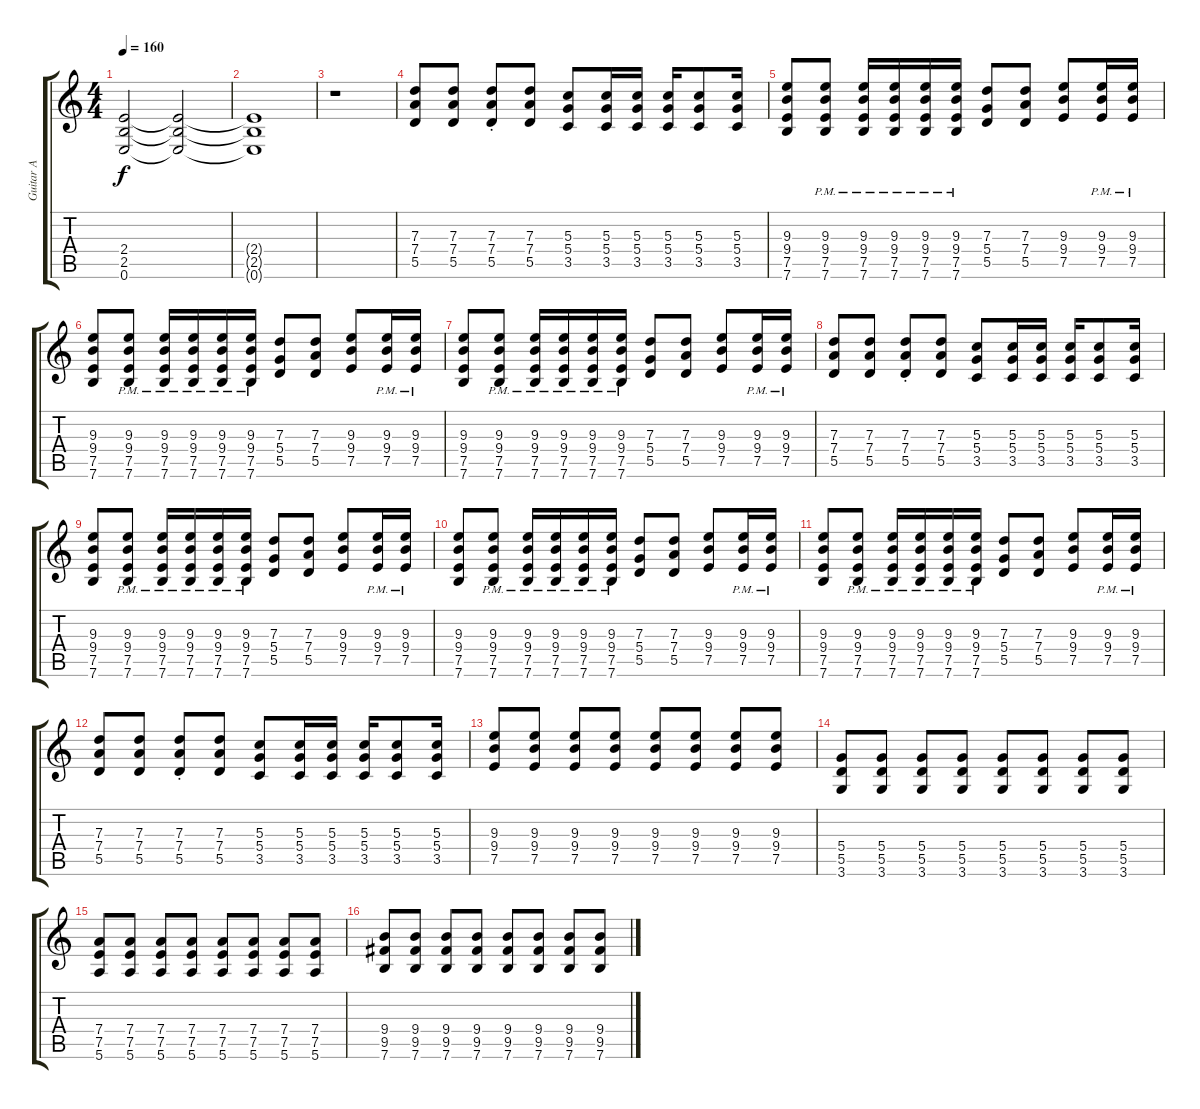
\track ("Guitar A" "Guitar A") {instrument overdrivenguitar}
\staff {score tabs}
\tuning (E4 B3 G3 D3 A2 E2) {hide}
\ts (4 4)
\tempo 160
\clef g2
\ks c
(2.4 2.5 0.6).2{dy f instrument overdrivenguitar} (2.4{t} 2.5{t} 0.6{t}).2 |
(2.4{t} 2.5{t} 0.6{t}).1 |
r.1 |
(7.3 7.4 5.5).8 (7.3 7.4 5.5).8 (7.3{st} 7.4{st} 5.5{st}).8 (7.3 7.4 5.5).8 (5.3 5.4 3.5).8 (5.3 5.4 3.5).16 (5.3 5.4 3.5).16 (5.3 5.4 3.5).16 (5.3 5.4 3.5).8 (5.3 5.4 3.5).16 |
(9.3 9.4 7.5 7.6).8 (9.3{pm} 9.4{pm} 7.5{pm} 7.6{pm}).8 (9.3{pm} 9.4{pm} 7.5{pm} 7.6{pm}).16 (9.3{pm} 9.4{pm} 7.5{pm} 7.6{pm}).16 (9.3{pm} 9.4{pm} 7.5{pm} 7.6{pm}).16 (9.3{pm} 9.4{pm} 7.5{pm} 7.6{pm}).16 (7.3 5.4 5.5).8 (7.3 7.4 5.5).8 (9.3 9.4 7.5).8 (9.3{pm} 9.4{pm} 7.5{pm}).16 (9.3{pm} 9.4{pm} 7.5{pm}).16 |
(9.3 9.4 7.5 7.6).8 (9.3{pm} 9.4{pm} 7.5{pm} 7.6{pm}).8 (9.3{pm} 9.4{pm} 7.5{pm} 7.6{pm}).16 (9.3{pm} 9.4{pm} 7.5{pm} 7.6{pm}).16 (9.3{pm} 9.4{pm} 7.5{pm} 7.6{pm}).16 (9.3{pm} 9.4{pm} 7.5{pm} 7.6{pm}).16 (7.3 5.4 5.5).8 (7.3 7.4 5.5).8 (9.3 9.4 7.5).8 (9.3{pm} 9.4{pm} 7.5{pm}).16 (9.3{pm} 9.4{pm} 7.5{pm}).16 |
(9.3 9.4 7.5 7.6).8 (9.3{pm} 9.4{pm} 7.5{pm} 7.6{pm}).8 (9.3{pm} 9.4{pm} 7.5{pm} 7.6{pm}).16 (9.3{pm} 9.4{pm} 7.5{pm} 7.6{pm}).16 (9.3{pm} 9.4{pm} 7.5{pm} 7.6{pm}).16 (9.3{pm} 9.4{pm} 7.5{pm} 7.6{pm}).16 (7.3 5.4 5.5).8 (7.3 7.4 5.5).8 (9.3 9.4 7.5).8 (9.3{pm} 9.4{pm} 7.5{pm}).16 (9.3{pm} 9.4{pm} 7.5{pm}).16 |
(7.3 7.4 5.5).8 (7.3 7.4 5.5).8 (7.3{st} 7.4{st} 5.5{st}).8 (7.3 7.4 5.5).8 (5.3 5.4 3.5).8 (5.3 5.4 3.5).16 (5.3 5.4 3.5).16 (5.3 5.4 3.5).16 (5.3 5.4 3.5).8 (5.3 5.4 3.5).16 |
(9.3 9.4 7.5 7.6).8 (9.3{pm} 9.4{pm} 7.5{pm} 7.6{pm}).8 (9.3{pm} 9.4{pm} 7.5{pm} 7.6{pm}).16 (9.3{pm} 9.4{pm} 7.5{pm} 7.6{pm}).16 (9.3{pm} 9.4{pm} 7.5{pm} 7.6{pm}).16 (9.3{pm} 9.4{pm} 7.5{pm} 7.6{pm}).16 (7.3 5.4 5.5).8 (7.3 7.4 5.5).8 (9.3 9.4 7.5).8 (9.3{pm} 9.4{pm} 7.5{pm}).16 (9.3{pm} 9.4{pm} 7.5{pm}).16 |
(9.3 9.4 7.5 7.6).8 (9.3{pm} 9.4{pm} 7.5{pm} 7.6{pm}).8 (9.3{pm} 9.4{pm} 7.5{pm} 7.6{pm}).16 (9.3{pm} 9.4{pm} 7.5{pm} 7.6{pm}).16 (9.3{pm} 9.4{pm} 7.5{pm} 7.6{pm}).16 (9.3{pm} 9.4{pm} 7.5{pm} 7.6{pm}).16 (7.3 5.4 5.5).8 (7.3 7.4 5.5).8 (9.3 9.4 7.5).8 (9.3{pm} 9.4{pm} 7.5{pm}).16 (9.3{pm} 9.4{pm} 7.5{pm}).16 |
(9.3 9.4 7.5 7.6).8 (9.3{pm} 9.4{pm} 7.5{pm} 7.6{pm}).8 (9.3{pm} 9.4{pm} 7.5{pm} 7.6{pm}).16 (9.3{pm} 9.4{pm} 7.5{pm} 7.6{pm}).16 (9.3{pm} 9.4{pm} 7.5{pm} 7.6{pm}).16 (9.3{pm} 9.4{pm} 7.5{pm} 7.6{pm}).16 (7.3 5.4 5.5).8 (7.3 7.4 5.5).8 (9.3 9.4 7.5).8 (9.3{pm} 9.4{pm} 7.5{pm}).16 (9.3{pm} 9.4{pm} 7.5{pm}).16 |
(7.3 7.4 5.5).8 (7.3 7.4 5.5).8 (7.3{st} 7.4{st} 5.5{st}).8 (7.3 7.4 5.5).8 (5.3 5.4 3.5).8 (5.3 5.4 3.5).16 (5.3 5.4 3.5).16 (5.3 5.4 3.5).16 (5.3 5.4 3.5).8 (5.3 5.4 3.5).16 |
(9.3 9.4 7.5).8 (9.3 9.4 7.5).8 (9.3 9.4 7.5).8 (9.3 9.4 7.5).8 (9.3 9.4 7.5).8 (9.3 9.4 7.5).8 (9.3 9.4 7.5).8 (9.3 9.4 7.5).8 |
(5.4 5.5 3.6).8 (5.4 5.5 3.6).8 (5.4 5.5 3.6).8 (5.4 5.5 3.6).8 (5.4 5.5 3.6).8 (5.4 5.5 3.6).8 (5.4 5.5 3.6).8 (5.4 5.5 3.6).8 |
(7.4 7.5 5.6).8 (7.4 7.5 5.6).8 (7.4 7.5 5.6).8 (7.4 7.5 5.6).8 (7.4 7.5 5.6).8 (7.4 7.5 5.6).8 (7.4 7.5 5.6).8 (7.4 7.5 5.6).8 |
(9.4 9.5 7.6).8 (9.4 9.5 7.6).8 (9.4 9.5 7.6).8 (9.4 9.5 7.6).8 (9.4 9.5 7.6).8 (9.4 9.5 7.6).8 (9.4 9.5 7.6).8 (9.4 9.5 7.6).8
